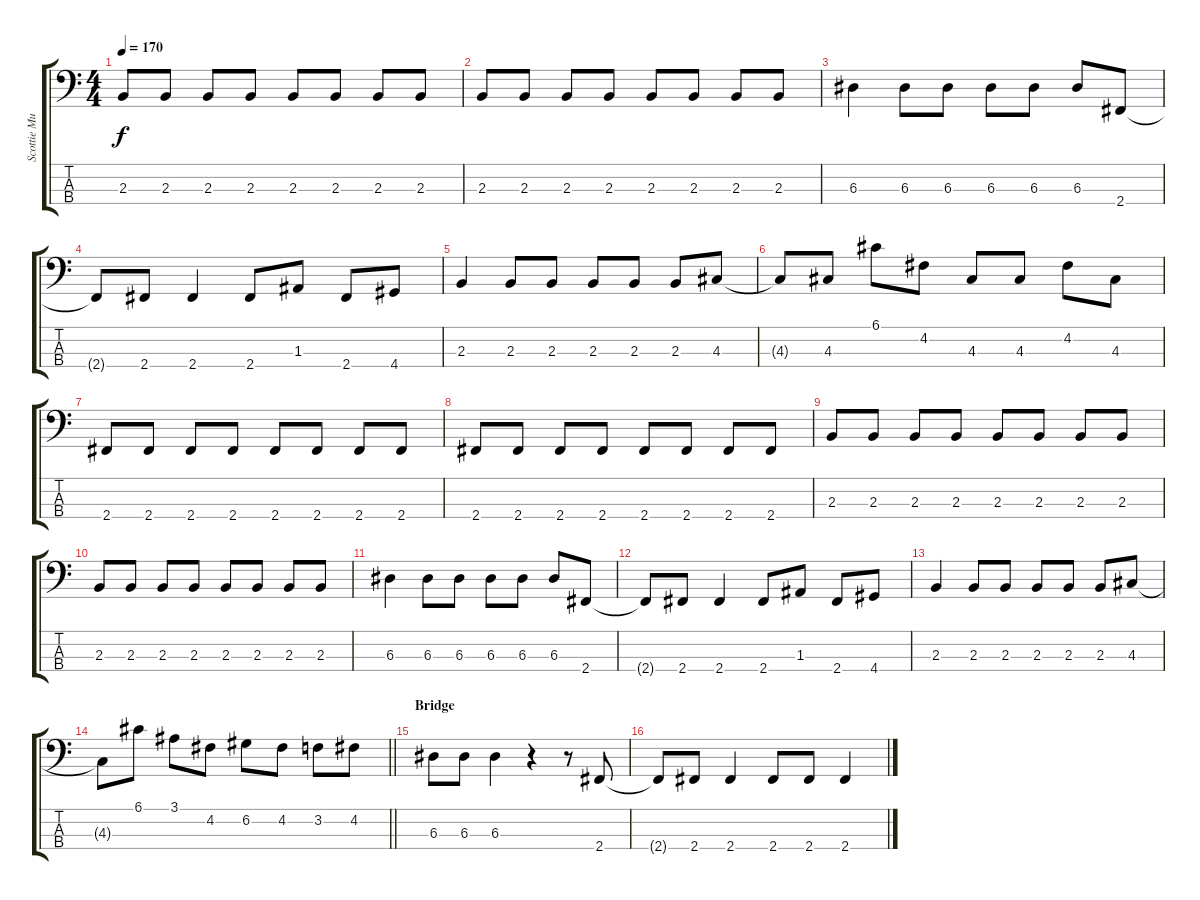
\track ("Scottie Murphy - Bass" "Scottie Mu") {instrument electricbasspick}
\staff {score tabs}
\tuning (G2 D2 A1 E1) {hide}
\ts (4 4)
\tempo 170
\clef f4
\ks c
2.3.8{dy f} 2.3.8 2.3.8 2.3.8 2.3.8 2.3.8 2.3.8 2.3.8 |
2.3.8 2.3.8 2.3.8 2.3.8 2.3.8 2.3.8 2.3.8 2.3.8 |
6.3.4 6.3.8 6.3.8 6.3.8 6.3.8 6.3.8 2.4.8 |
2.4{t}.8 2.4.8 2.4.4 2.4.8 1.3.8 2.4.8 4.4.8 |
2.3.4 2.3.8 2.3.8 2.3.8 2.3.8 2.3.8 4.3.8 |
4.3{t}.8 4.3.8 6.1.8 4.2.8 4.3.8 4.3.8 4.2.8 4.3.8 |
2.4.8 2.4.8 2.4.8 2.4.8 2.4.8 2.4.8 2.4.8 2.4.8 |
2.4.8 2.4.8 2.4.8 2.4.8 2.4.8 2.4.8 2.4.8 2.4.8 |
2.3.8 2.3.8 2.3.8 2.3.8 2.3.8 2.3.8 2.3.8 2.3.8 |
2.3.8 2.3.8 2.3.8 2.3.8 2.3.8 2.3.8 2.3.8 2.3.8 |
6.3.4 6.3.8 6.3.8 6.3.8 6.3.8 6.3.8 2.4.8 |
2.4{t}.8 2.4.8 2.4.4 2.4.8 1.3.8 2.4.8 4.4.8 |
2.3.4 2.3.8 2.3.8 2.3.8 2.3.8 2.3.8 4.3.8 |
\barLineRight lightlight
4.3{t}.8 6.1.8 3.1.8 4.2.8 6.2.8 4.2.8 3.2.8 4.2.8 |
\section ("" "Bridge")
6.3.8 6.3.8 6.3.4 r.4 r.8 2.4.8 |
2.4{t}.8 2.4.8 2.4.4 2.4.8 2.4.8 2.4.4
